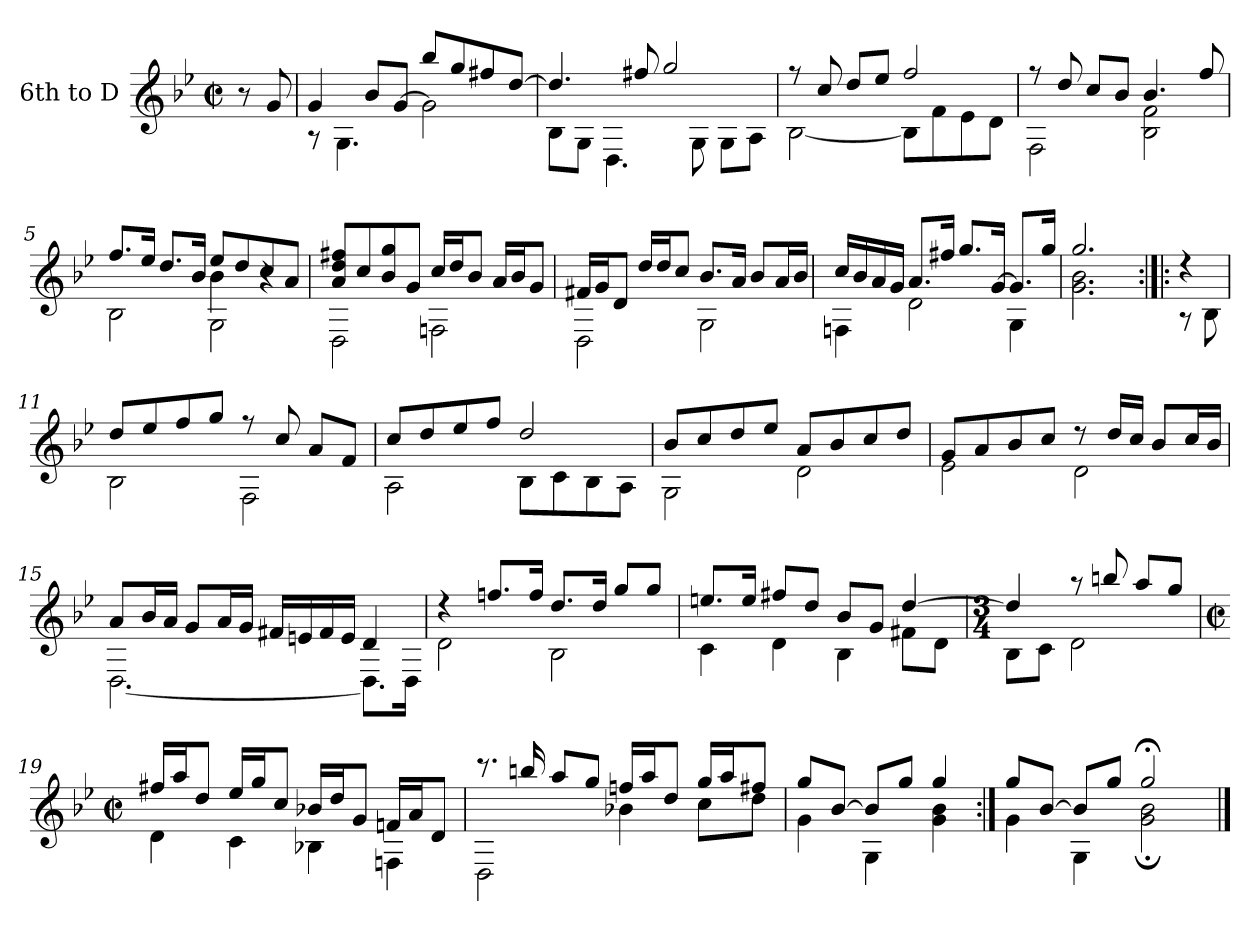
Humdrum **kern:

**kern
*part1
*staff1
*I"6th to D
!!LO:PB:g=z
*clefG2
*ITrd7c12
*k[b-e-]
*g:
*M2/2
*met(c|)
*MM72
=
8r
8Gi/
=1
*^
4Gi/	8r
.	4.GGi\
8B-i/L	.
[>8Gi/J	.
8b-i/L	2Gi\]
8gi/	.
8f#Xi/	.
[>8di/J	.
=2	=2
4.di/]	8BB-i\L
.	8GGi\J
.	4.DDi\
8f#Xi/	.
2gi/	.
.	8GGi\
.	8GGi\L
.	8AAi\J
=3	=3
8r	[<2BB-i\
8ci/	.
8di/L	.
8e-i/J	.
2fi/	8BB-i\L]
.	8Fi\
.	8E-i\
.	8Di\J
!!LO:LB:g=z	!!
=4	=4
8r	2FFi\
8di/	.
8ci/L	.
8B-i/J	.
4.B-i/	2BB-i\ 2Fi
8fi/	.
=5	=5
*	*^
8.fi/L	2BB-i\	2ryy
16e-i/Jk	.	.
8.di/L	.	.
16B-i/Jk	.	.
8e-i/L	4B-i\	2GGi\
8di/	.	.
8ci/	4r	.
8Ai/J	.	.
*	*v	*v
=6	=6
8Ai/ 8di 8f#XiL	2DDi\
8ci/	.
8B-i/ 8gi	.
8Gi/J	.
16ci/LL	2FFni\
16di/J	.
8B-i/J	.
16Ai/LL	.
16B-i/J	.
8Gi/J	.
!!LO:LB:g=z	!!
=7	=7
16F#Xi/LL	2DDi\
16Gi/J	.
8Di/J	.
16di/LL	.
16di/J	.
8ci/J	.
8.B-i/L	2GGi\
16Ai/Jk	.
8B-i/L	.
16Ai/L	.
16B-i/JJ	.
=8	=8
16ci/LL	4FFni\
16B-i/	.
16Ai/	.
16Gi/JJ	.
8.Ai/L	2Di\
16f#Xi/Jk	.
8.gi/L	.
[>16Gi/Jk	.
8.Gi/L]	4GGi\
16gi/Jk	.
=9	=9
2.gi/	2.Gi\ 2.B-i
!!LO:LB:g=z	!!
=10:|!|:	=10:|!|:
4r	8r
.	8BB-i\
=11	=11
8di/L	2BB-i\
8e-i/	.
8fi/	.
8gi/J	.
8r	2FFi\
8ci/	.
8Ai/L	.
8Fi/J	.
=12	=12
8ci/L	2AAi\
8di/	.
8e-i/	.
8fi/J	.
2di/	8BB-i\L
.	8Ci\
.	8BB-i\
.	8AAi\J
=13	=13
8B-i/L	2GGi\
8ci/	.
8di/	.
8e-i/J	.
8Ai/L	2Di\
8B-i/	.
8ci/	.
8di/J	.
!!LO:LB:g=z	!!
=14	=14
8Gi/L	2E-i\
8Ai/	.
8B-i/	.
8ci/J	.
8r	2Di\
16di/LL	.
16ci/JJ	.
8B-i/L	.
16ci/L	.
16B-i/JJ	.
=15	=15
8Ai/L	[<2.DDi\
16B-i/L	.
16Ai/JJ	.
8Gi/L	.
16Ai/L	.
16Gi/JJ	.
16F#Xi/LL	.
16Eni/	.
16F#i/	.
16Ei/JJ	.
4Di/	8.DDi\L]
.	16DDi\Jk
=16	=16
4r	2Di\
8.fni/L	.
16fi/Jk	.
8.di/L	2BB-i\
16di/Jk	.
8gi/L	.
8gi/J	.
!!LO:LB:g=z	!!
=17	=17
8.eni/L	4Ci\
16ei/Jk	.
8f#Xi/L	4Di\
8di/J	.
8B-i/L	4BB-i\
8Gi/J	.
[>4di/	8F#Xi\L
.	8Di\J
=18	=18
*M3/4	*
4di/]	8BB-i\L
.	8Ci\J
8r	2Di\
8bni/	.
8ai/L	.
8gi/J	.
=19	=19
*M2/2	*
*met(c|)	*
16f#Xi/LL	4Di\
16ai/J	.
8di/J	.
16e-i/LL	4Ci\
16gi/J	.
8ci/J	.
16B-Xi/LL	4BB-Xi\
16di/J	.
8Gi/J	.
16Fni/LL	4FFni\
16Ai/J	.
8Di/J	.
!!LO:LB:g=z	!!
=20	=20
8.r	2DDi\
16bni/	.
8ai/L	.
8gi/J	.
16fni/LL	4B-Xi\
16ai/J	.
8di/J	.
16gi/LL	8ci\L
16ai/J	.
8f#Xi/J	8di\J
=21	=21
8gi/L	4Gi\
[>8B-i/J	.
8B-i/L]	4GGi\
8gi/J	.
4gi/	4Gi\ 4B-i
=22:|!	=22:|!
8gi/L	4Gi\
[>8B-i/J	.
8B-i/L]	4GGi\
8gi/J	.
2g;i/	2Gi\; 2B-i;
*v	*v
==
*-
